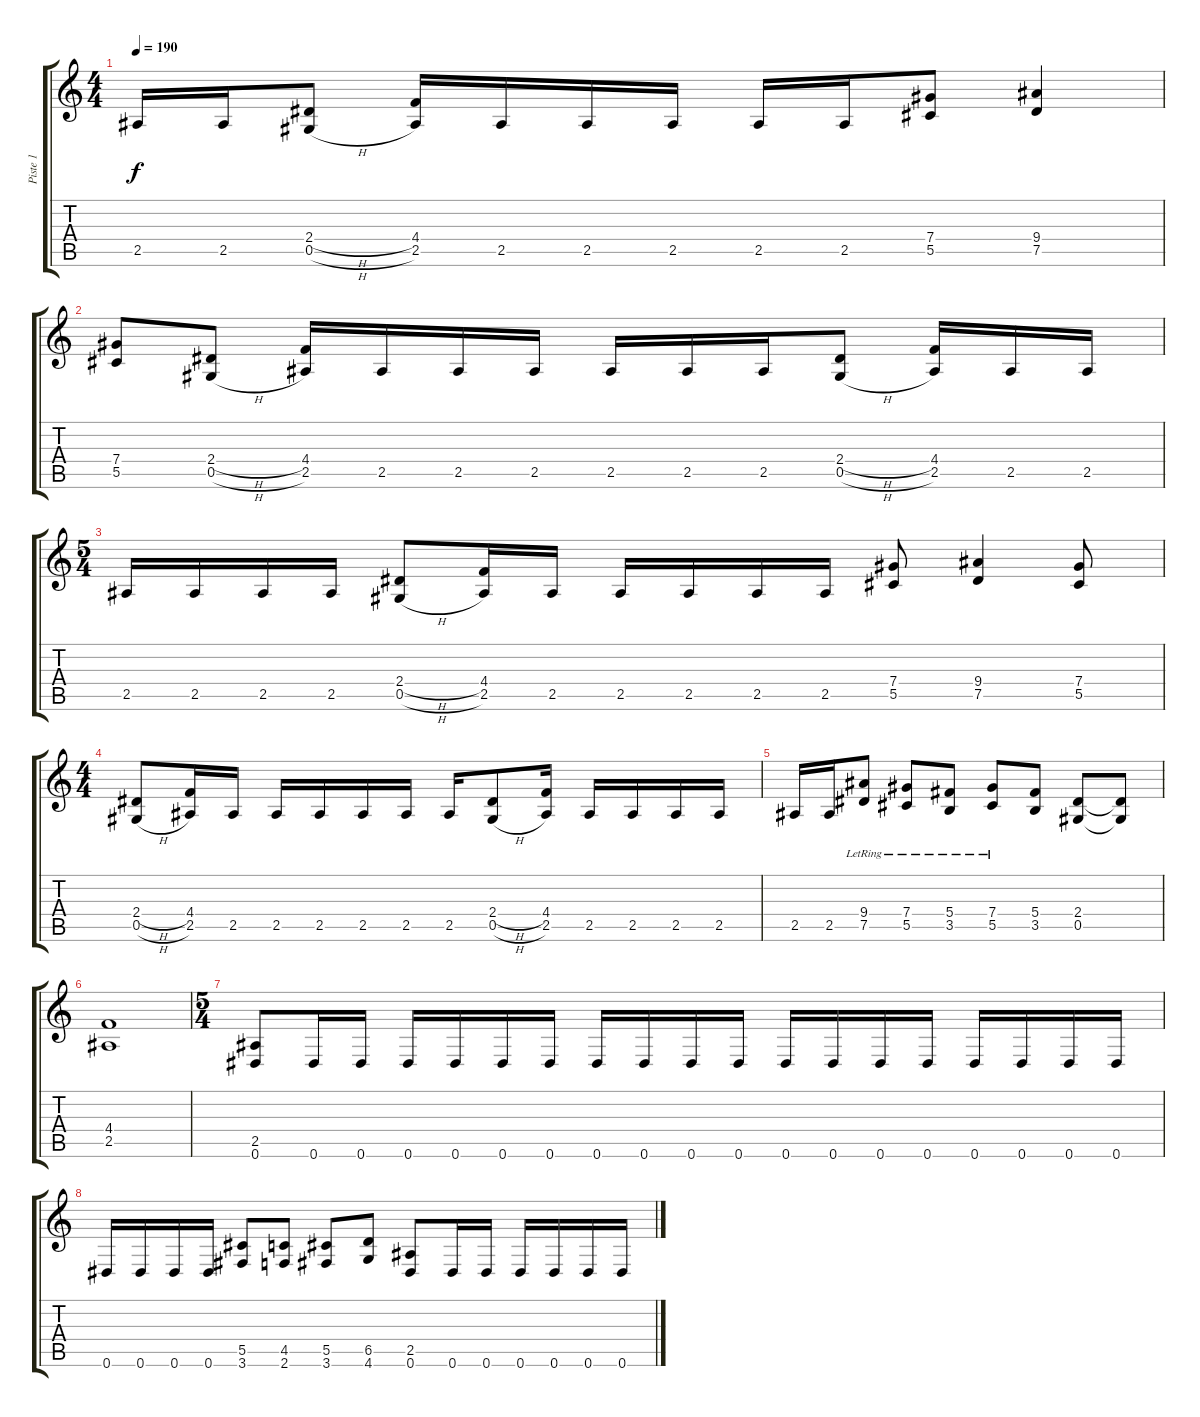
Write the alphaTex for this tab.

\track ("Piste 1" "Piste 1") {instrument overdrivenguitar}
\staff {score tabs}
\tuning (Eb4 Bb3 Gb3 Db3 Ab2 Eb2) {hide}
\ts (4 4)
\tempo 190
\clef g2
\ks c
2.5.16{dy f} 2.5.16 (2.4{h} 0.5{h}).8 (4.4 2.5).16 2.5.16 2.5.16 2.5.16 2.5.16 2.5.16 (7.4 5.5).8 (9.4 7.5).4 |
(7.4 5.5).8 (2.4{h} 0.5{h}).8 (4.4 2.5).16 2.5.16 2.5.16 2.5.16 2.5.16 2.5.16 2.5.16 (2.4{h} 0.5{h}).8 (4.4 2.5).16 2.5.16 2.5.16 |
\ts (5 4)
2.5.16 2.5.16 2.5.16 2.5.16 (2.4{h} 0.5{h}).8 (4.4 2.5).16 2.5.16 2.5.16 2.5.16 2.5.16 2.5.16 (7.4 5.5).8 (9.4 7.5).4 (7.4 5.5).8 |
\ts (4 4)
(2.4{h} 0.5{h}).8 (4.4 2.5).16 2.5.16 2.5.16 2.5.16 2.5.16 2.5.16 2.5.16 (2.4{h} 0.5{h}).8 (4.4 2.5).16 2.5.16 2.5.16 2.5.16 2.5.16 |
2.5.16 2.5.16 (9.4{lr} 7.5{lr}).8 (7.4{lr} 5.5{lr}).8 (5.4{lr} 3.5{lr}).8 (7.4{lr} 5.5{lr}).8 (5.4 3.5).8 (2.4 0.5).8 (2.4{t} 0.5{t}).8 |
(4.4 2.5).1 |
\ts (5 4)
(2.5 0.6).8 0.6.16 0.6.16 0.6.16 0.6.16 0.6.16 0.6.16 0.6.16 0.6.16 0.6.16 0.6.16 0.6.16 0.6.16 0.6.16 0.6.16 0.6.16 0.6.16 0.6.16 0.6.16 |
0.6.16 0.6.16 0.6.16 0.6.16 (5.5 3.6).8 (4.5 2.6).8 (5.5 3.6).8 (6.5 4.6).8 (2.5 0.6).8 0.6.16 0.6.16 0.6.16 0.6.16 0.6.16 0.6.16
